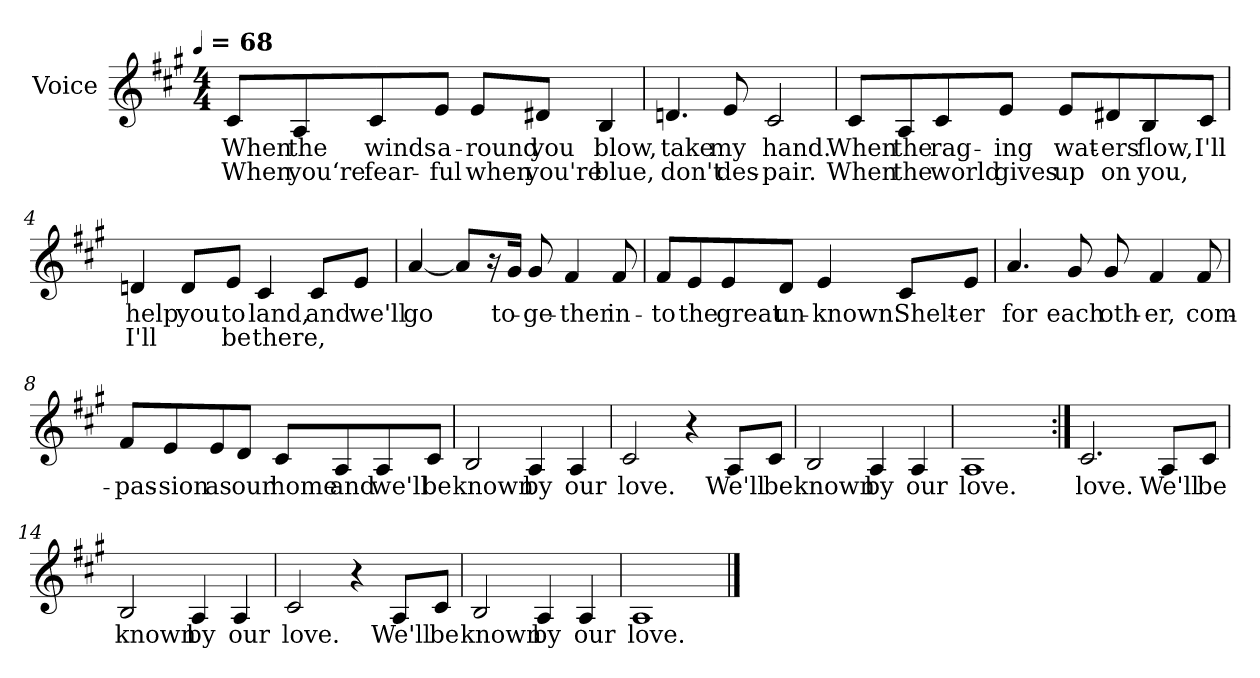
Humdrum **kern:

**kern	**text	**text
*part1	*part1	*part1
*staff1	*staff1	*staff1
*I"Voice	*	*
*I'Voice	*	*
*clefG2	*	*
*k[f#c#g#]	*	*
!!LO:TX:omd:t=[quarter] = 68
*M4/4	*	*
*MM68	*	*
=1	=1	=1
8c#L	When	When
8A	the	you‘re
8c#	winds	fear-
8eJ	a-	-ful
8eL	-round	when
8d#XJ	you	you're
4B/	blow,	blue,
=2	=2	=2
4.dn/	take	don't
8e/	my	des-
2c#/	hand.	-pair.
!!LO:LB:g=z
=3	=3	=3
8c#L	When	When
8A	the	the
8c#	rag-	world
8eJ	-ing	gives
8eL	wat-	up
8d#X	-ers	on
8B	flow,	you,
8c#J	I'll	.
=4	=4	=4
4dn/	help	I'll
8dL	you	.
8eJ	to	be
4c#/	land,	there,
8c#L	and	.
8eJ	we'll	.
!!LO:LB:g=z
=5	=5	=5
[4a/	go	.
8aL]	.	.
16r	.	.
16g#Jk	to-	.
8g#/	-ge-	.
4f#/	-ther	.
8f#/	in-	.
=6	=6	=6
8f#L	-to	.
8e	the	.
8e	great	.
8dJ	un-	.
4e/	-known.	.
8c#L	Shelt-	.
8eJ	-er	.
=7	=7	=7
4.a/	for	.
8g#/	each	.
8g#/	oth-	.
4f#/	-er,	.
8f#/	com-	.
!!LO:LB:g=z
=8	=8	=8
8f#L	-pas-	.
8e	-sion	.
8e	as	.
8dJ	our	.
8c#L	home	.
8A	and	.
8A	we'll	.
8c#J	be	.
=9	=9	=9
2B/	known	.
4A/	by	.
4A/	our	.
=10	=10	=10
2c#/	love.	.
4r	.	.
8AL	We'll	.
8c#J	be	.
=11	=11	=11
2B/	known	.
4A/	by	.
4A/	our	.
!!LO:LB:g=z
=12	=12	=12
1A	love.	.
=13:|!	=13:|!	=13:|!
2.c#/	love.	.
8AL	We'll	.
8c#J	be	.
=14	=14	=14
2B/	known	.
4A/	by	.
4A/	our	.
=15	=15	=15
2c#/	love.	.
4r	.	.
8AL	We'll	.
8c#J	be	.
=16	=16	=16
2B/	known	.
4A/	by	.
4A/	our	.
=17	=17	=17
1A	love.	.
==	==	==
*-	*-	*-
